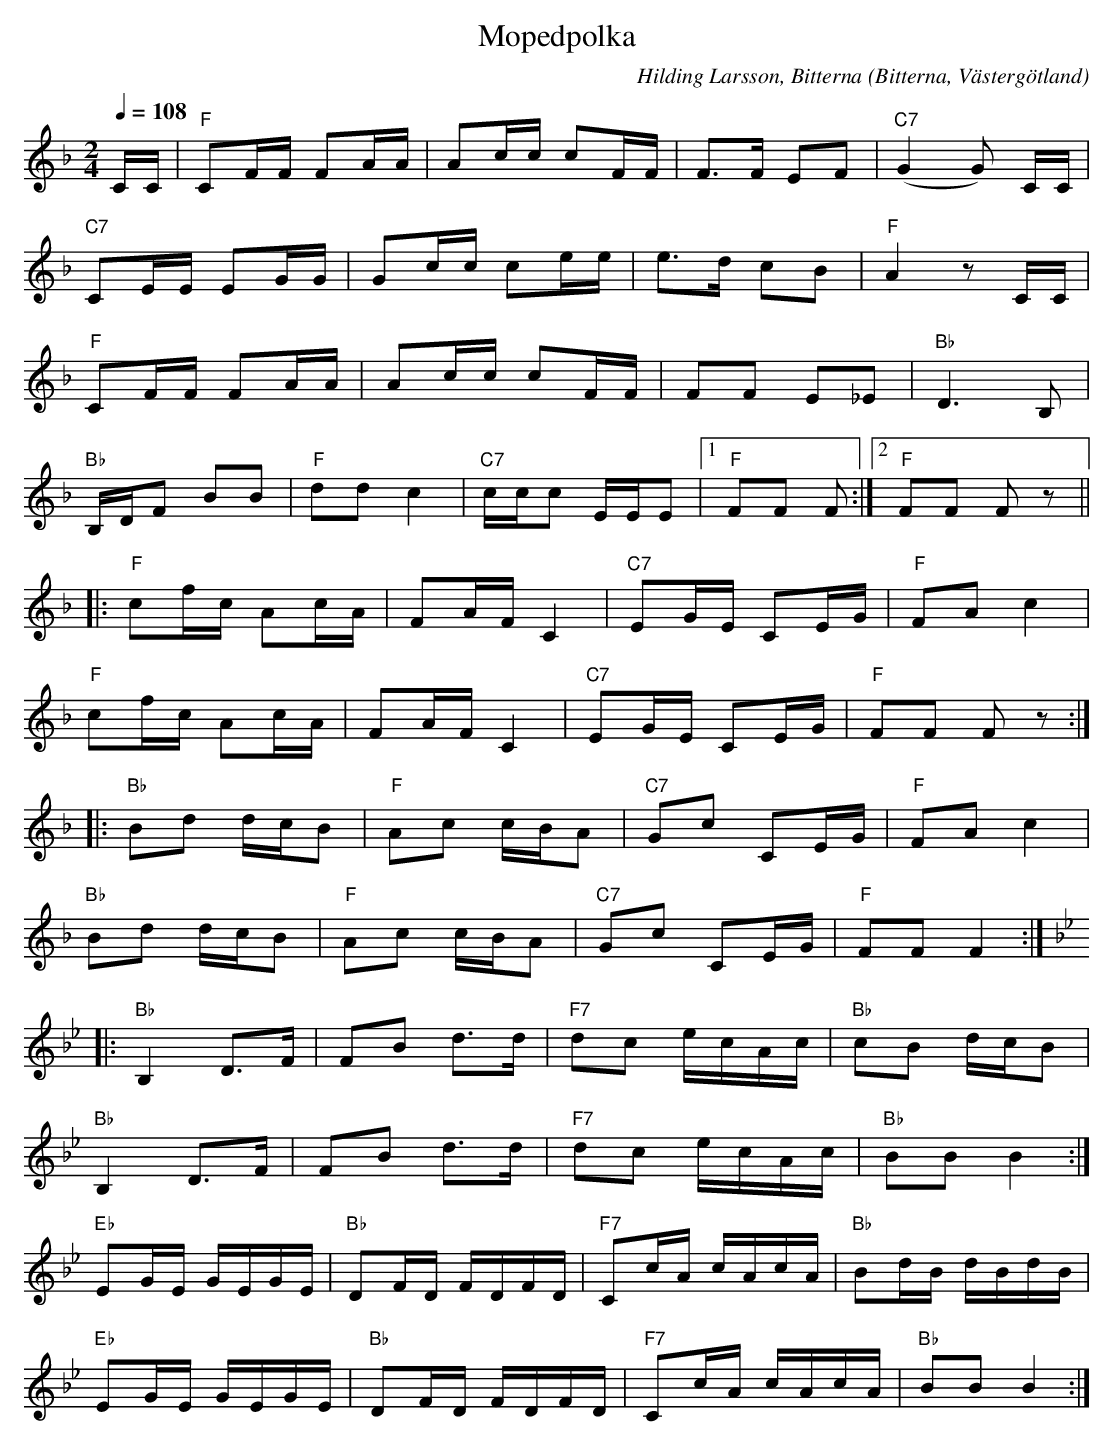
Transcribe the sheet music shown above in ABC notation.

X:1
T:Mopedpolka
C:Hilding Larsson, Bitterna
O:Bitterna, Västergötland
M:2/4
L:1/16
Q:1/4=108
K:F
CC | "F"C2FF F2AA | A2cc c2FF | F3F E2F2 | "C7"(G4G2) CC|
"C7"C2EE E2GG | G2cc c2ee | e3d c2B2 | "F"A4z2 CC|
"F"C2FF F2AA | A2cc c2FF | F2F2 E2_E2 |"Bb"D6B,2|
"Bb"B,DF2 B2B2 | "F"d2d2 c4 | "C7"ccc2 EEE2 |1 "F"F2F2 F2 :|2 "F"F2F2 F2z2||
|:"F"c2fc A2cA | F2AF C4 | "C7"E2GE C2EG | "F"F2A2 c4 |
"F"c2fc A2cA | F2AF C4 | "C7"E2GE C2EG | "F"F2F2 F2 z2 :|
|:"Bb"B2d2 dcB2 | "F"A2c2 cBA2 | "C7"G2c2 C2EG |"F"F2A2c4 |
"Bb"B2d2 dcB2 | "F"A2c2 cBA2 | "C7"G2c2 C2EG |"F"F2F2F4 :|
[K:Bb]|:"Bb"B,4D3F | F2B2 d3d | "F7"d2c2 ecAc | "Bb"c2B2 dcB2|
"Bb"B,4D3F | F2B2 d3d | "F7"d2c2 ecAc | "Bb"B2B2 B4 :|
"Eb"E2GE GEGE | "Bb"D2FD FDFD | "F7"C2cA cAcA | "Bb"B2dB dBdB |
"Eb"E2GE GEGE | "Bb"D2FD FDFD | "F7"C2cA cAcA | "Bb"B2B2 B4 :|
